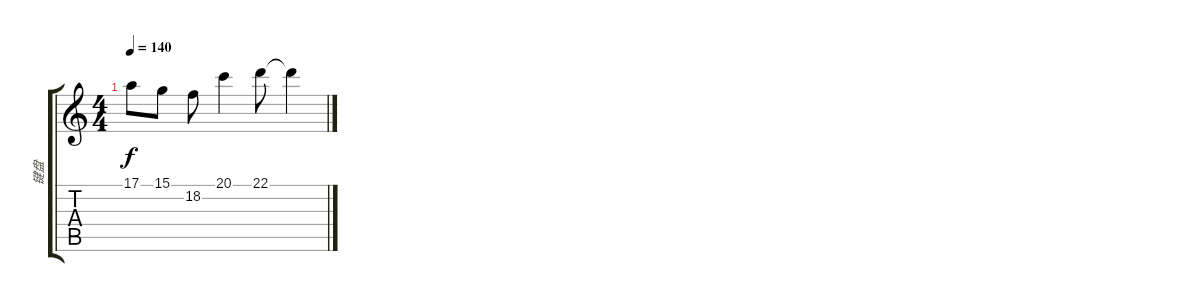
\track ("键盘" "键盘") {instrument lead5charang}
\staff {score tabs}
\tuning (E4 B3 G3 D3 A2 E2) {hide}
\ts (4 4)
\tempo 140
\clef g2
\ks c
17.1.8{dy f} 15.1.8 18.2.8 20.1.4 22.1.8 22.1{t}.4
